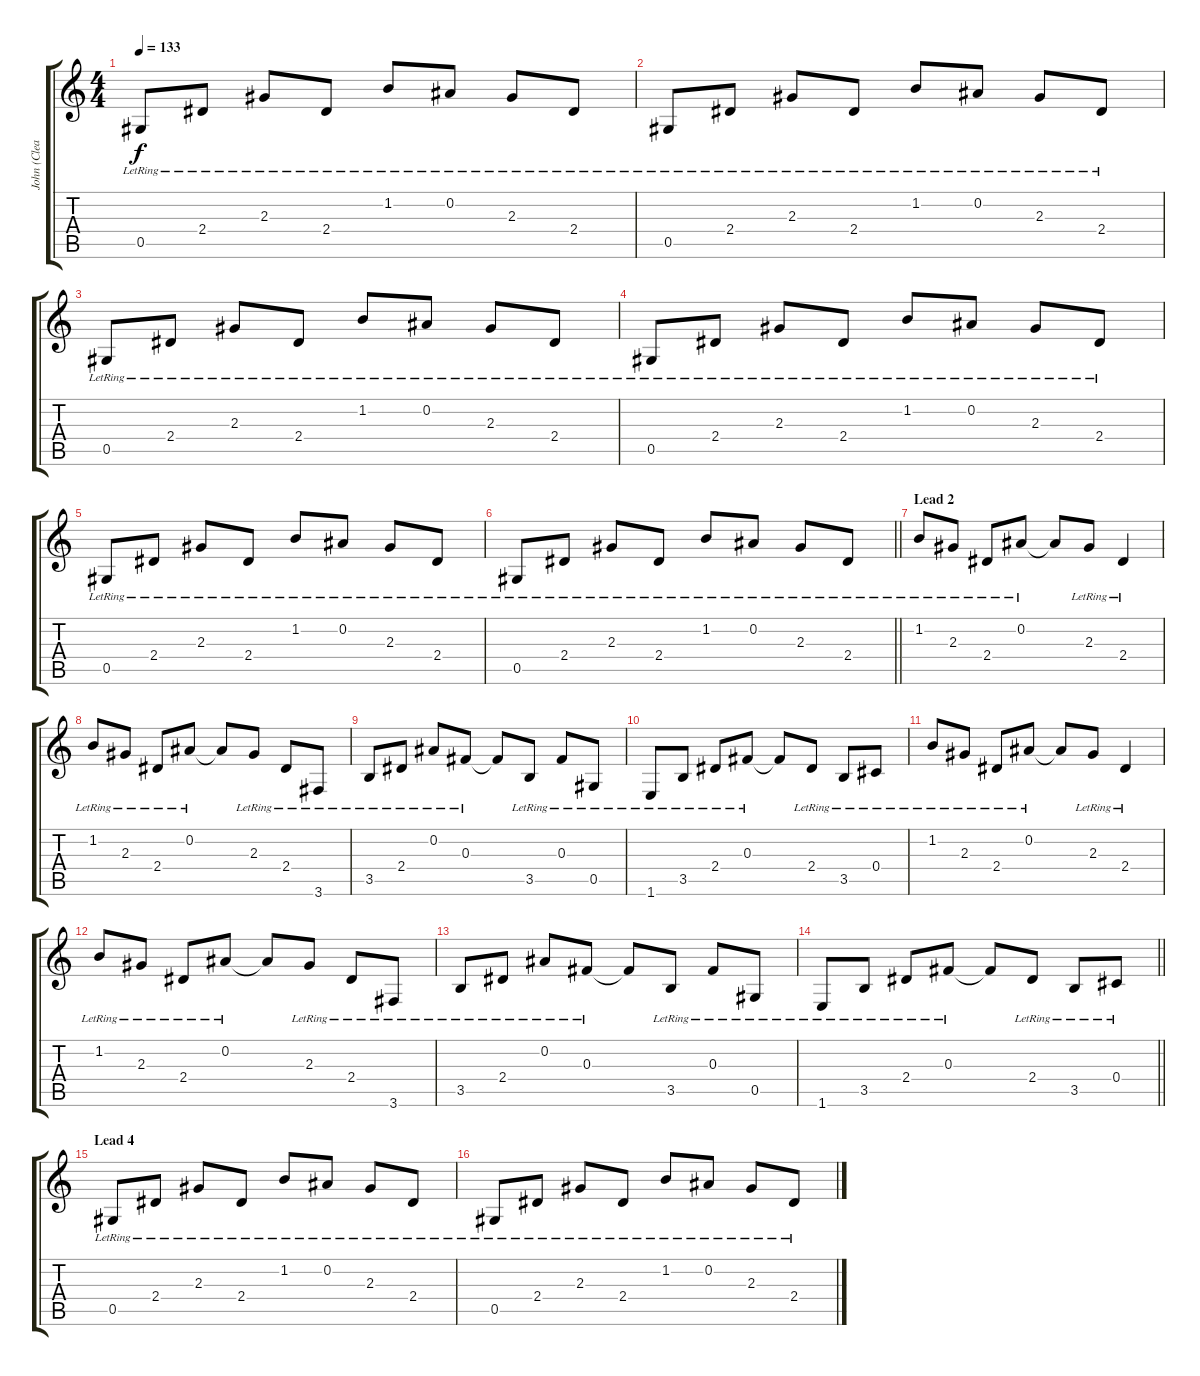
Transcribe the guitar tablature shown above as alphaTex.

\track ("John (Clean)" "John (Clea") {instrument electricguitarclean}
\staff {score tabs}
\tuning (Eb4 Bb3 Gb3 Db3 Ab2 Eb2) {hide}
\ts (4 4)
\tempo 133
\clef g2
\ks c
0.5{lr}.8{dy f} 2.4{lr}.8 2.3{lr}.8 2.4{lr}.8 1.2{lr}.8 0.2{lr}.8 2.3{lr}.8 2.4{lr}.8 |
0.5{lr}.8 2.4{lr}.8 2.3{lr}.8 2.4{lr}.8 1.2{lr}.8 0.2{lr}.8 2.3{lr}.8 2.4{lr}.8 |
0.5{lr}.8 2.4{lr}.8 2.3{lr}.8 2.4{lr}.8 1.2{lr}.8 0.2{lr}.8 2.3{lr}.8 2.4{lr}.8 |
0.5{lr}.8 2.4{lr}.8 2.3{lr}.8 2.4{lr}.8 1.2{lr}.8 0.2{lr}.8 2.3{lr}.8 2.4{lr}.8 |
0.5{lr}.8 2.4{lr}.8 2.3{lr}.8 2.4{lr}.8 1.2{lr}.8 0.2{lr}.8 2.3{lr}.8 2.4{lr}.8 |
\barLineRight lightlight
0.5{lr}.8 2.4{lr}.8 2.3{lr}.8 2.4{lr}.8 1.2{lr}.8 0.2{lr}.8 2.3{lr}.8 2.4{lr}.8 |
\section ("" "Lead 2")
1.2{lr}.8 2.3{lr}.8 2.4{lr}.8 0.2{lr}.8 0.2{t}.8 2.3{lr}.8 2.4{lr}.4 |
1.2{lr}.8 2.3{lr}.8 2.4{lr}.8 0.2{lr}.8 0.2{t}.8 2.3{lr}.8 2.4{lr}.8 3.6{lr}.8 |
3.5{lr}.8 2.4{lr}.8 0.2{lr}.8 0.3{lr}.8 0.3{t}.8 3.5{lr}.8 0.3{lr}.8 0.5{lr}.8 |
1.6{lr}.8 3.5{lr}.8 2.4{lr}.8 0.3{lr}.8 0.3{t}.8 2.4{lr}.8 3.5{lr}.8 0.4{lr}.8 |
1.2{lr}.8 2.3{lr}.8 2.4{lr}.8 0.2{lr}.8 0.2{t}.8 2.3{lr}.8 2.4{lr}.4 |
1.2{lr}.8 2.3{lr}.8 2.4{lr}.8 0.2{lr}.8 0.2{t}.8 2.3{lr}.8 2.4{lr}.8 3.6{lr}.8 |
3.5{lr}.8 2.4{lr}.8 0.2{lr}.8 0.3{lr}.8 0.3{t}.8 3.5{lr}.8 0.3{lr}.8 0.5{lr}.8 |
\barLineRight lightlight
1.6{lr}.8 3.5{lr}.8 2.4{lr}.8 0.3{lr}.8 0.3{t}.8 2.4{lr}.8 3.5{lr}.8 0.4{lr}.8 |
\section ("" "Lead 4")
0.5{lr}.8 2.4{lr}.8 2.3{lr}.8 2.4{lr}.8 1.2{lr}.8 0.2{lr}.8 2.3{lr}.8 2.4{lr}.8 |
0.5{lr}.8 2.4{lr}.8 2.3{lr}.8 2.4{lr}.8 1.2{lr}.8 0.2{lr}.8 2.3{lr}.8 2.4{lr}.8
